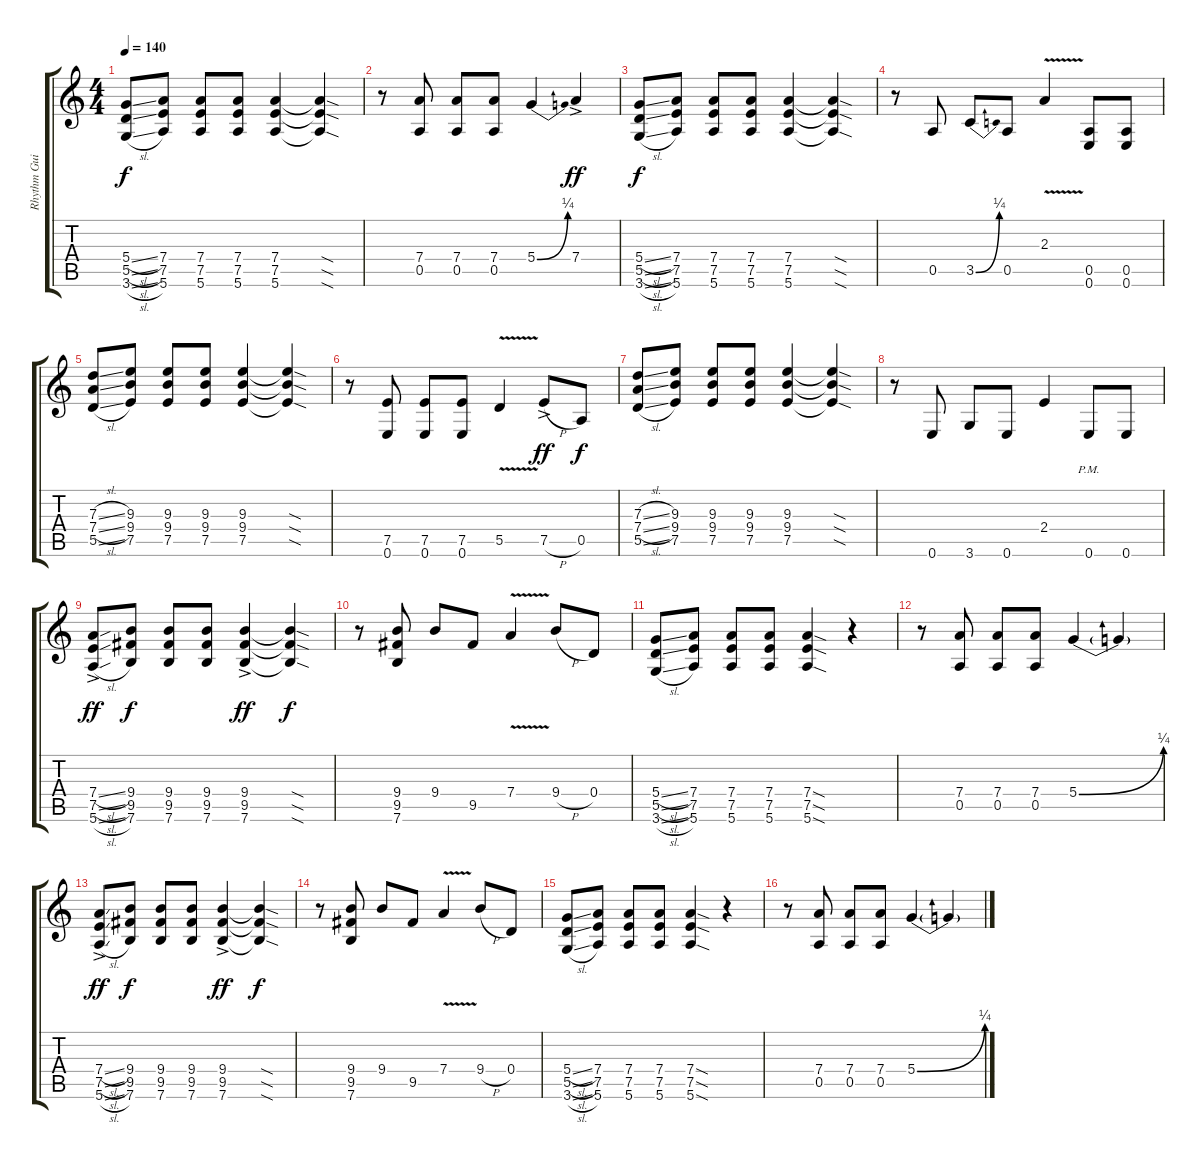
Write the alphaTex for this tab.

\track ("Rhythm Guitar" "Rhythm Gui") {instrument overdrivenguitar}
\staff {score tabs}
\tuning (E4 B3 G3 D3 A2 E2) {hide}
\ts (4 4)
\tempo 140
\clef g2
\ks c
(5.4{sl} 5.5{sl} 3.6{sl}).8{dy f} (7.4 7.5 5.6).8 (7.4 7.5 5.6).8 (7.4 7.5 5.6).8 (7.4 7.5 5.6).4 (7.4{sod t} 7.5{sod t} 5.6{sod t}).4 |
r.8 (7.4 0.5).8 (7.4 0.5).8 (7.4 0.5).8 5.4{be (bend 0 0 60 1)}.4 7.4{ac}.4{dy ff} |
(5.4{sl} 5.5{sl} 3.6{sl}).8{dy f} (7.4 7.5 5.6).8 (7.4 7.5 5.6).8 (7.4 7.5 5.6).8 (7.4 7.5 5.6).4 (7.4{sod t} 7.5{sod t} 5.6{sod t}).4 |
r.8 0.5.8 3.5{be (bend 0 0 60 1)}.8 0.5.8 2.3{v}.4 (0.5 0.6).8 (0.5 0.6).8 |
(7.3{sl} 7.4{sl} 5.5{sl}).8 (9.3 9.4 7.5).8 (9.3 9.4 7.5).8 (9.3 9.4 7.5).8 (9.3 9.4 7.5).4 (9.3{sod t} 9.4{sod t} 7.5{sod t}).4 |
r.8 (7.5 0.6).8 (7.5 0.6).8 (7.5 0.6).8 5.5{v}.4 7.5{h ac}.8{dy ff} 0.5.8{dy f} |
(7.3{sl} 7.4{sl} 5.5{sl}).8 (9.3 9.4 7.5).8 (9.3 9.4 7.5).8 (9.3 9.4 7.5).8 (9.3 9.4 7.5).4 (9.3{sod t} 9.4{sod t} 7.5{sod t}).4 |
r.8 0.6.8 3.6.8 0.6.8 2.4.4 0.6{pm}.8 0.6.8 |
(7.4{sl} 7.5{sl} 5.6{sl ac}).8{dy ff} (9.4 9.5 7.6).8{dy f} (9.4 9.5 7.6).8 (9.4 9.5 7.6).8 (9.4 9.5 7.6{ac}).4{dy ff} (9.4{sod t} 9.5{sod t} 7.6{sod t}).4{dy f} |
r.8 (9.4 9.5 7.6).8 9.4.8 9.5.8 7.4{v}.4 9.4{h}.8 0.4.8 |
(5.4{sl} 5.5{sl} 3.6{sl}).8 (7.4 7.5 5.6).8 (7.4 7.5 5.6).8 (7.4 7.5 5.6).8 (7.4{sod} 7.5{sod} 5.6{sod}).4 r.4 |
r.8 (7.4 0.5).8 (7.4 0.5).8 (7.4 0.5).8 5.4{be (bend 0 0 60 1)}.4 5.4{t}.4 |
(7.4{sl} 7.5{sl} 5.6{sl ac}).8{dy ff} (9.4 9.5 7.6).8{dy f} (9.4 9.5 7.6).8 (9.4 9.5 7.6).8 (9.4 9.5 7.6{ac}).4{dy ff} (9.4{sod t} 9.5{sod t} 7.6{sod t}).4{dy f} |
r.8 (9.4 9.5 7.6).8 9.4.8 9.5.8 7.4{v}.4 9.4{h}.8 0.4.8 |
(5.4{sl} 5.5{sl} 3.6{sl}).8 (7.4 7.5 5.6).8 (7.4 7.5 5.6).8 (7.4 7.5 5.6).8 (7.4{sod} 7.5{sod} 5.6{sod}).4 r.4 |
r.8 (7.4 0.5).8 (7.4 0.5).8 (7.4 0.5).8 5.4{be (bend 0 0 60 1)}.4 5.4{t}.4
